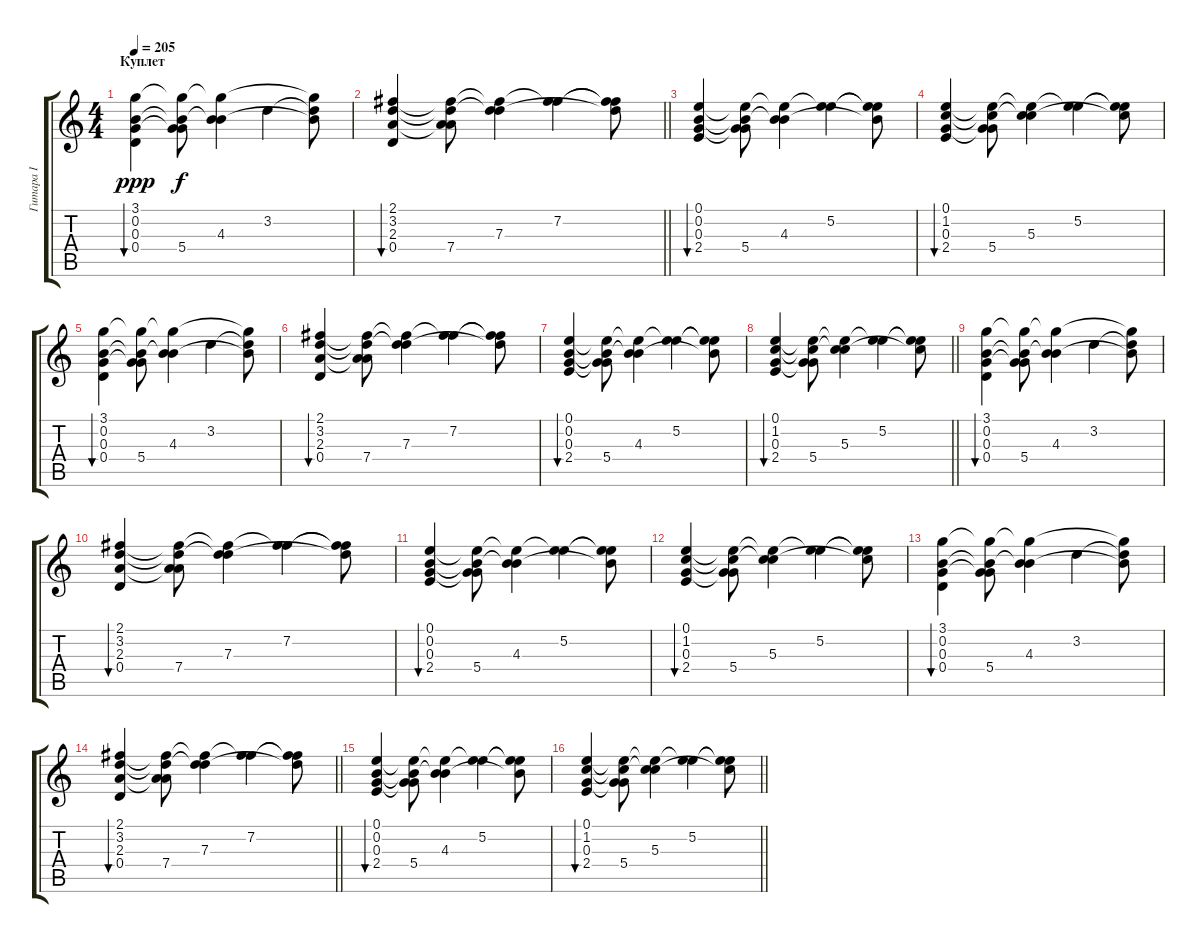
\track ("Гитара I" "Гитара I") {instrument electricguitarjazz}
\staff {score tabs}
\tuning (E4 B3 G3 D3 A2 E2) {hide}
\ts (4 4)
\section ("" "Куплет")
\tempo 205
\clef g2
\ks c
(3.1 0.2 0.3 0.4).4{bu 60 dy ppp} (3.1{t} 0.2{t} 0.3{t} 5.4).8{dy f} (3.1{t} 0.2{t} 4.3).4 3.2.4 (3.1{t} 3.2{t} 4.3{t}).8 |
\barLineRight lightlight
(2.1 3.2 2.3 0.4).4{bu 60} (2.1{t} 3.2{t} 2.3{t} 7.4).8 (2.1{t} 3.2{t} 7.3).4 (2.1{t} 7.2).4 (2.1{t} 7.2{t} 7.3{t}).8 |
(0.1 0.2 0.3 2.4).4{bu 60} (0.1{t} 0.2{t} 0.3{t} 5.4).8 (0.1{t} 0.2{t} 4.3).4 (0.1{t} 5.2).4 (0.1{t} 5.2{t} 4.3{t}).8 |
(0.1 1.2 0.3 2.4).4{bu 60} (0.1{t} 1.2{t} 0.3{t} 5.4).8 (0.1{t} 1.2{t} 5.3).4 (0.1{t} 5.2).4 (0.1{t} 5.2{t} 5.3{t}).8 |
(3.1 0.2 0.3 0.4).4{bu 60} (3.1{t} 0.2{t} 0.3{t} 5.4).8 (3.1{t} 0.2{t} 4.3).4 3.2.4 (3.1{t} 3.2{t} 4.3{t}).8 |
(2.1 3.2 2.3 0.4).4{bu 60} (2.1{t} 3.2{t} 2.3{t} 7.4).8 (2.1{t} 3.2{t} 7.3).4 (2.1{t} 7.2).4 (2.1{t} 7.2{t} 7.3{t}).8 |
(0.1 0.2 0.3 2.4).4{bu 60} (0.1{t} 0.2{t} 0.3{t} 5.4).8 (0.1{t} 0.2{t} 4.3).4 (0.1{t} 5.2).4 (0.1{t} 5.2{t} 4.3{t}).8 |
\barLineRight lightlight
(0.1 1.2 0.3 2.4).4{bu 60} (0.1{t} 1.2{t} 0.3{t} 5.4).8 (0.1{t} 1.2{t} 5.3).4 (0.1{t} 5.2).4 (0.1{t} 5.2{t} 5.3{t}).8 |
(3.1 0.2 0.3 0.4).4{bu 60} (3.1{t} 0.2{t} 0.3{t} 5.4).8 (3.1{t} 0.2{t} 4.3).4 3.2.4 (3.1{t} 3.2{t} 4.3{t}).8 |
(2.1 3.2 2.3 0.4).4{bu 60} (2.1{t} 3.2{t} 2.3{t} 7.4).8 (2.1{t} 3.2{t} 7.3).4 (2.1{t} 7.2).4 (2.1{t} 7.2{t} 7.3{t}).8 |
(0.1 0.2 0.3 2.4).4{bu 60} (0.1{t} 0.2{t} 0.3{t} 5.4).8 (0.1{t} 0.2{t} 4.3).4 (0.1{t} 5.2).4 (0.1{t} 5.2{t} 4.3{t}).8 |
(0.1 1.2 0.3 2.4).4{bu 60} (0.1{t} 1.2{t} 0.3{t} 5.4).8 (0.1{t} 1.2{t} 5.3).4 (0.1{t} 5.2).4 (0.1{t} 5.2{t} 5.3{t}).8 |
(3.1 0.2 0.3 0.4).4{bu 60} (3.1{t} 0.2{t} 0.3{t} 5.4).8 (3.1{t} 0.2{t} 4.3).4 3.2.4 (3.1{t} 3.2{t} 4.3{t}).8 |
\barLineRight lightlight
(2.1 3.2 2.3 0.4).4{bu 60} (2.1{t} 3.2{t} 2.3{t} 7.4).8 (2.1{t} 3.2{t} 7.3).4 (2.1{t} 7.2).4 (2.1{t} 7.2{t} 7.3{t}).8 |
(0.1 0.2 0.3 2.4).4{bu 60} (0.1{t} 0.2{t} 0.3{t} 5.4).8 (0.1{t} 0.2{t} 4.3).4 (0.1{t} 5.2).4 (0.1{t} 5.2{t} 4.3{t}).8 |
\barLineRight lightlight
(0.1 1.2 0.3 2.4).4{bu 60} (0.1{t} 1.2{t} 0.3{t} 5.4).8 (0.1{t} 1.2{t} 5.3).4 (0.1{t} 5.2).4 (0.1{t} 5.2{t} 5.3{t}).8
